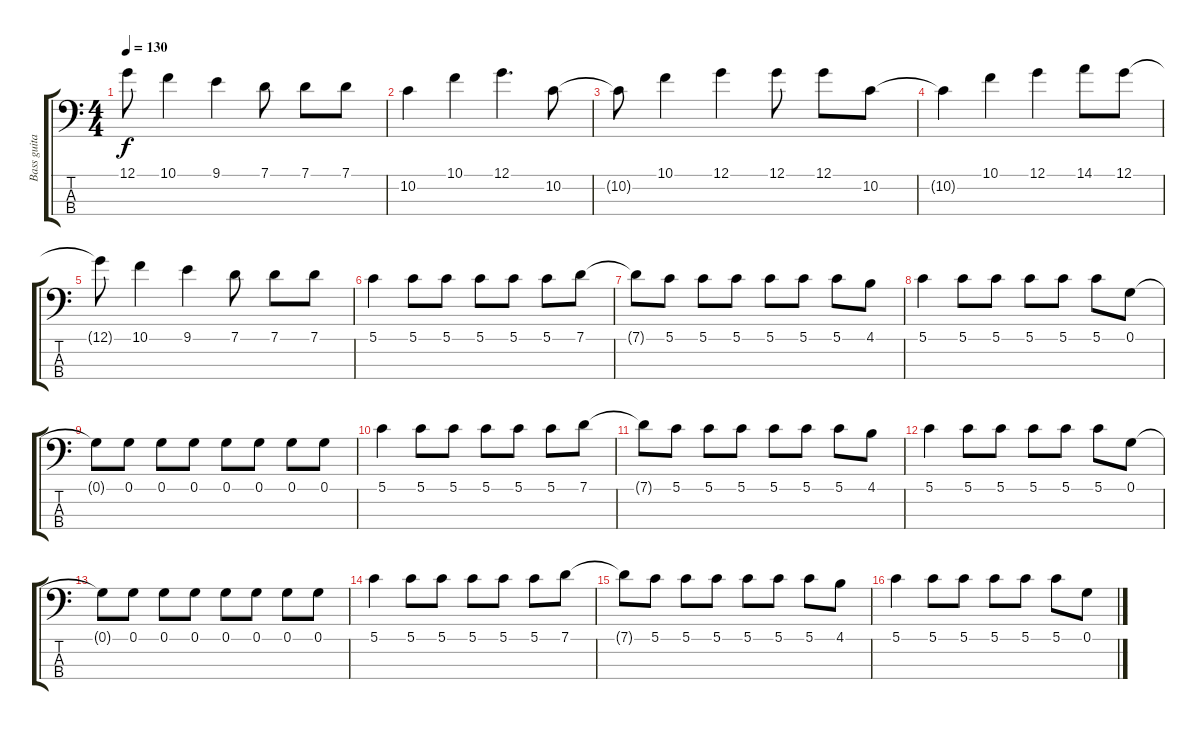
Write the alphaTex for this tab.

\track ("Bass guitar" "Bass guita") {instrument electricguitarjazz}
\staff {score tabs}
\tuning (G2 D2 A1 E1) {hide}
\ts (4 4)
\tempo 130
\clef f4
\ks c
12.1{t}.8{dy f} 10.1.4 9.1.4 7.1.8 7.1.8 7.1.8 |
10.2.4 10.1.4 12.1.4{d} 10.2.8 |
10.2{t}.8 10.1.4 12.1.4 12.1.8 12.1.8 10.2.8 |
10.2{t}.4 10.1.4 12.1.4 14.1.8 12.1.8 |
12.1{t}.8 10.1.4 9.1.4 7.1.8 7.1.8 7.1.8 |
5.1.4 5.1.8 5.1.8 5.1.8 5.1.8 5.1.8 7.1.8 |
7.1{t}.8 5.1.8 5.1.8 5.1.8 5.1.8 5.1.8 5.1.8 4.1.8 |
5.1.4 5.1.8 5.1.8 5.1.8 5.1.8 5.1.8 0.1.8 |
0.1{t}.8 0.1.8 0.1.8 0.1.8 0.1.8 0.1.8 0.1.8 0.1.8 |
5.1.4 5.1.8 5.1.8 5.1.8 5.1.8 5.1.8 7.1.8 |
7.1{t}.8 5.1.8 5.1.8 5.1.8 5.1.8 5.1.8 5.1.8 4.1.8 |
5.1.4 5.1.8 5.1.8 5.1.8 5.1.8 5.1.8 0.1.8 |
0.1{t}.8 0.1.8 0.1.8 0.1.8 0.1.8 0.1.8 0.1.8 0.1.8 |
5.1.4 5.1.8 5.1.8 5.1.8 5.1.8 5.1.8 7.1.8 |
7.1{t}.8 5.1.8 5.1.8 5.1.8 5.1.8 5.1.8 5.1.8 4.1.8 |
5.1.4 5.1.8 5.1.8 5.1.8 5.1.8 5.1.8 0.1.8
